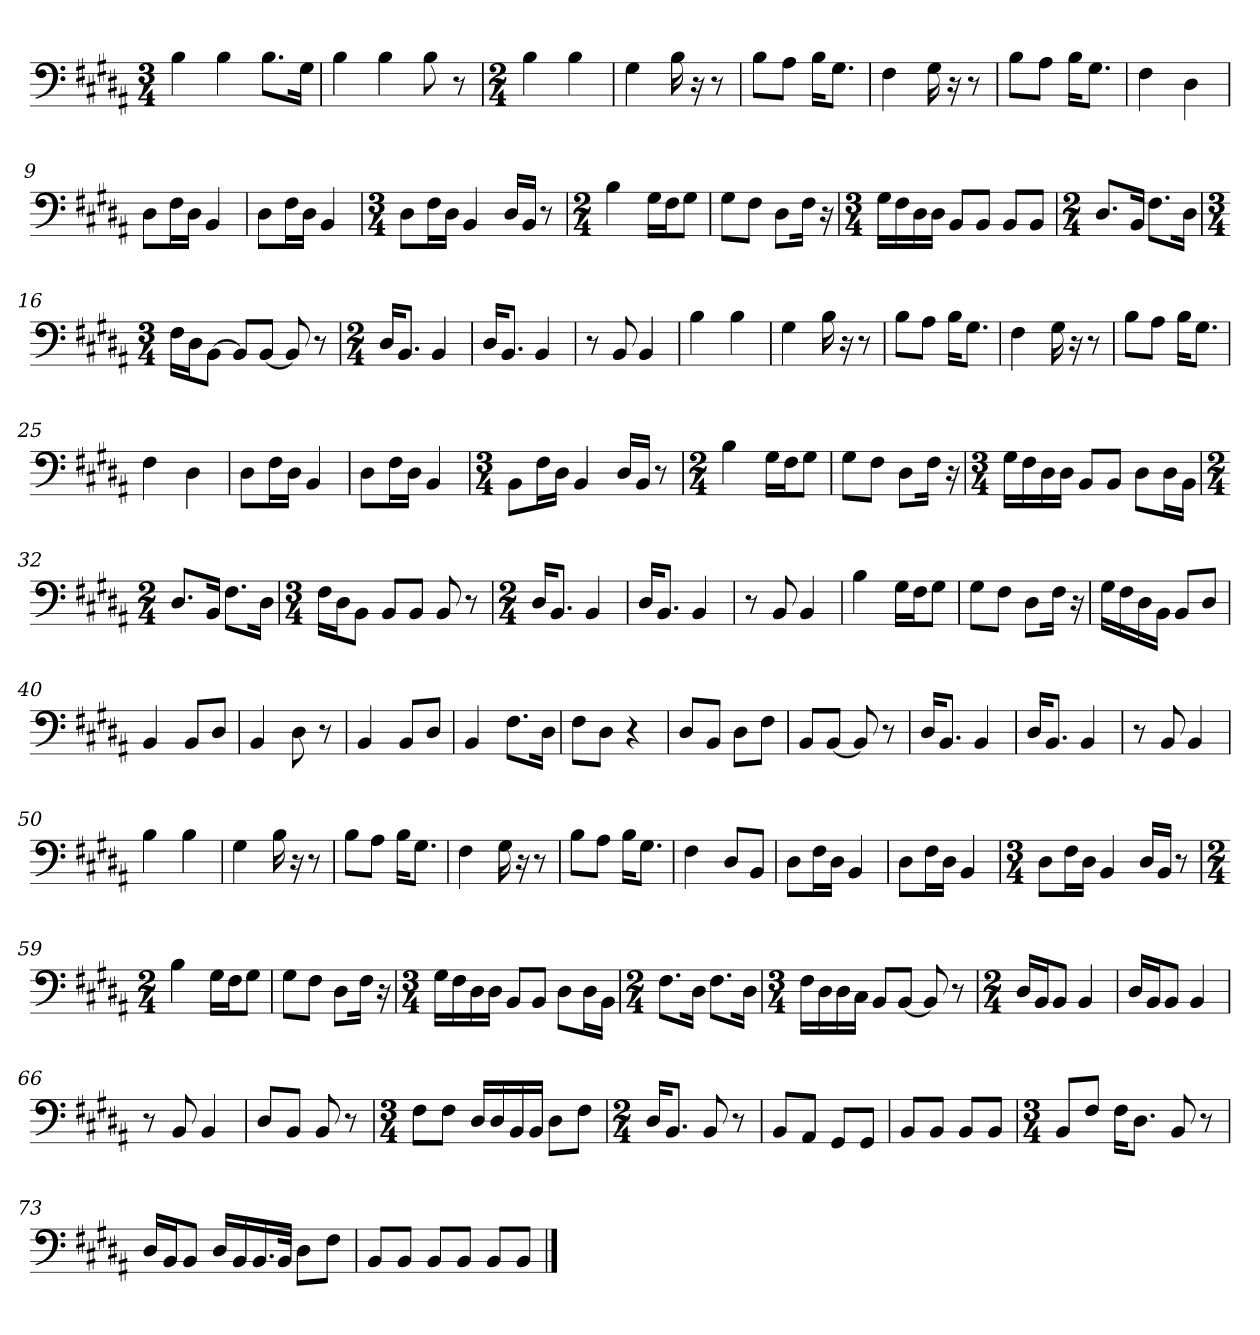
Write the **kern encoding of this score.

**kern
*part1
*staff1
*clefF4
*k[f#c#g#d#a#]
*M3/4
=1
4B\
4B\
8.B\L
16G#\Jk
=2
4B\
4B\
8B\
8r
=3
*M2/4
4B\
4B\
=4
4G#\
16B\
16r
8r
=5
8B\L
8A#\J
16B\KL
8.G#\J
=6
4F#\
16G#\
16r
8r
=7
8B\L
8A#\J
16B\KL
8.G#\J
=8
4F#\
4D#\
=9
8D#\L
16F#\L
16D#\JJ
4BB/
=10
8D#\L
16F#\L
16D#\JJ
4BB/
=11
*M3/4
8D#\L
16F#\L
16D#\JJ
4BB/
16D#/LL
16BB/JJ
8r
=12
*M2/4
4B\
16G#\LL
16F#\J
8G#\J
=13
8G#\L
8F#\J
8D#\L
16F#\Jk
16r
=14
*M3/4
16G#\LL
16F#\
16D#\
16D#\JJ
8BB/L
8BB/J
8BB/L
8BB/J
=15
*M2/4
8.D#/L
16BB/Jk
8.F#\L
16D#\Jk
=16
*M3/4
16F#\LL
16D#\J
[8BB\J
8BB/L]
[8BB/J
8BB/]
8r
=17
*M2/4
16D#/KL
8.BB/J
4BB/
=18
16D#/KL
8.BB/J
4BB/
=19
8r
8BB/
4BB/
=20
4B\
4B\
=21
4G#\
16B\
16r
8r
=22
8B\L
8A#\J
16B\KL
8.G#\J
=23
4F#\
16G#\
16r
8r
=24
8B\L
8A#\J
16B\KL
8.G#\J
=25
4F#\
4D#\
=26
8D#\L
16F#\L
16D#\JJ
4BB/
=27
8D#\L
16F#\L
16D#\JJ
4BB/
=28
*M3/4
8BB\L
16F#\L
16D#\JJ
4BB/
16D#/LL
16BB/JJ
8r
=29
*M2/4
4B\
16G#\LL
16F#\J
8G#\J
=30
8G#\L
8F#\J
8D#\L
16F#\Jk
16r
=31
*M3/4
16G#\LL
16F#\
16D#\
16D#\JJ
8BB/L
8BB/J
8D#\L
16D#\L
16BB\JJ
=32
*M2/4
8.D#/L
16BB/Jk
8.F#\L
16D#\Jk
=33
*M3/4
16F#\LL
16D#\J
8BB\J
8BB/L
8BB/J
8BB/
8r
=34
*M2/4
16D#/KL
8.BB/J
4BB/
=35
16D#/KL
8.BB/J
4BB/
=36
8r
8BB/
4BB/
=37
4B\
16G#\LL
16F#\J
8G#\J
=38
8G#\L
8F#\J
8D#\L
16F#\Jk
16r
=39
16G#\LL
16F#\
16D#\
16BB\JJ
8BB/L
8D#/J
=40
4BB/
8BB/L
8D#/J
=41
4BB/
8D#\
8r
=42
4BB/
8BB/L
8D#/J
=43
4BB/
8.F#\L
16D#\Jk
=44
8F#\L
8D#\J
4r
=45
8D#/L
8BB/J
8D#\L
8F#\J
=46
8BB/L
[8BB/J
8BB/]
8r
=47
16D#/KL
8.BB/J
4BB/
=48
16D#/KL
8.BB/J
4BB/
=49
8r
8BB/
4BB/
=50
4B\
4B\
=51
4G#\
16B\
16r
8r
=52
8B\L
8A#\J
16B\KL
8.G#\J
=53
4F#\
16G#\
16r
8r
=54
8B\L
8A#\J
16B\KL
8.G#\J
=55
4F#\
8D#/L
8BB/J
=56
8D#\L
16F#\L
16D#\JJ
4BB/
=57
8D#\L
16F#\L
16D#\JJ
4BB/
=58
*M3/4
8D#\L
16F#\L
16D#\JJ
4BB/
16D#/LL
16BB/JJ
8r
=59
*M2/4
4B\
16G#\LL
16F#\J
8G#\J
=60
8G#\L
8F#\J
8D#\L
16F#\Jk
16r
=61
*M3/4
16G#\LL
16F#\
16D#\
16D#\JJ
8BB/L
8BB/J
8D#\L
16D#\L
16BB\JJ
=62
*M2/4
8.F#\L
16D#\Jk
8.F#\L
16D#\Jk
=63
*M3/4
16F#\LL
16D#\
16D#\
16C#\JJ
8BB/L
[8BB/J
8BB/]
8r
=64
*M2/4
16D#/LL
16BB/J
8BB/J
4BB/
=65
16D#/LL
16BB/J
8BB/J
4BB/
=66
8r
8BB/
4BB/
=67
8D#/L
8BB/J
8BB/
8r
=68
*M3/4
8F#\L
8F#\J
16D#/LL
16D#/
16BB/
16BB/JJ
8D#\L
8F#\J
=69
*M2/4
16D#/KL
8.BB/J
8BB/
8r
=70
8BB/L
8AA#/J
8GG#/L
8GG#/J
=71
8BB/L
8BB/J
8BB/L
8BB/J
=72
*M3/4
8BB/L
8F#/J
16F#\KL
8.D#\J
8BB/
8r
=73
16D#/LL
16BB/J
8BB/J
16D#/LL
16BB/
16.BB/
32BB/JJk
8D#\L
8F#\J
=74
8BB/L
8BB/J
8BB/L
8BB/J
8BB/L
8BB/J
==
*-
